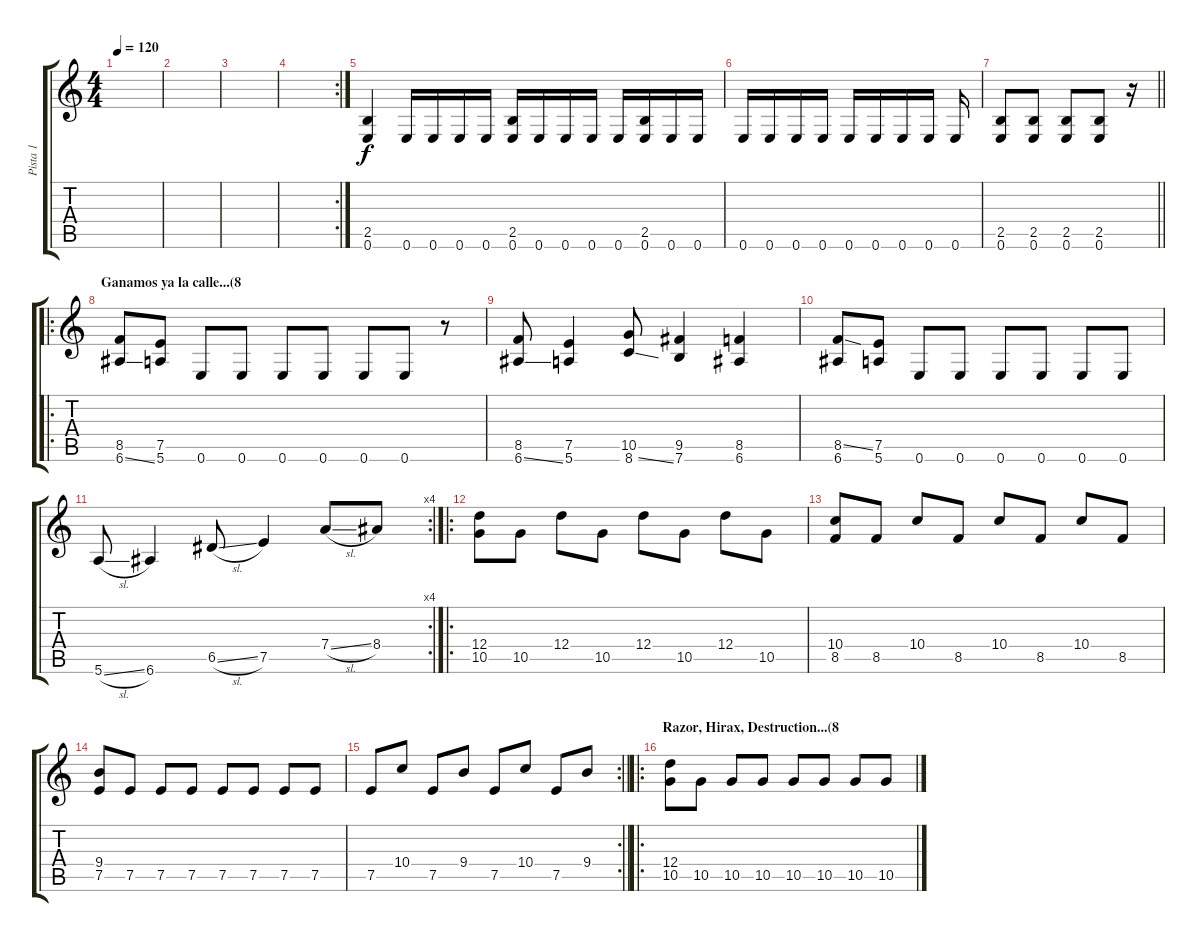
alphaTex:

\track ("Pista 1" "Pista 1") {instrument distortionguitar}
\staff {score tabs}
\tuning (E4 B3 G3 D3 A2 E2) {hide}
\ts (4 4)
\tempo 120
\clef g2
\ks c
|
|
|
\rc 2
|
(2.5 0.6).4 0.6.16 0.6.16 0.6.16 0.6.16 (2.5 0.6).16 0.6.16 0.6.16 0.6.16 0.6.16 (2.5 0.6).16 0.6.16 0.6.16 |
0.6.16 0.6.16 0.6.16 0.6.16 0.6.16 0.6.16 0.6.16 0.6.16 0.6.16 |
\barLineRight lightlight
(2.5 0.6).8 (2.5 0.6).8 (2.5 0.6).8 (2.5 0.6).8 r.16 |
\ro
\section ("" "Ganamos ya la calle...(8")
(8.5 6.6{ss}).8 (7.5 5.6).8 0.6.8 0.6.8 0.6.8 0.6.8 0.6.8 0.6.8 r.8 |
(8.5 6.6{ss}).8 (7.5 5.6).4 (10.5 8.6{ss}).8 (9.5 7.6).4 (8.5 6.6).4 |
(8.5{ss} 6.6).8 (7.5 5.6).8 0.6.8 0.6.8 0.6.8 0.6.8 0.6.8 0.6.8 |
\rc 4
5.6{sl}.8 6.6.4 6.5{sl}.8 7.5.4 7.4{sl}.8 8.4.8 |
\ro
(12.4 10.5).8 10.5.8 12.4.8 10.5.8 12.4.8 10.5.8 12.4.8 10.5.8 |
(10.4 8.5).8 8.5.8 10.4.8 8.5.8 10.4.8 8.5.8 10.4.8 8.5.8 |
(9.4 7.5).8 7.5.8 7.5.8 7.5.8 7.5.8 7.5.8 7.5.8 7.5.8 |
\rc 2
\barLineRight lightlight
7.5.8 10.4.8 7.5.8 9.4.8 7.5.8 10.4.8 7.5.8 9.4.8 |
\ro
\section ("" "Razor, Hirax, Destruction...(8")
(12.4 10.5).8 10.5.8 10.5.8 10.5.8 10.5.8 10.5.8 10.5.8 10.5.8
